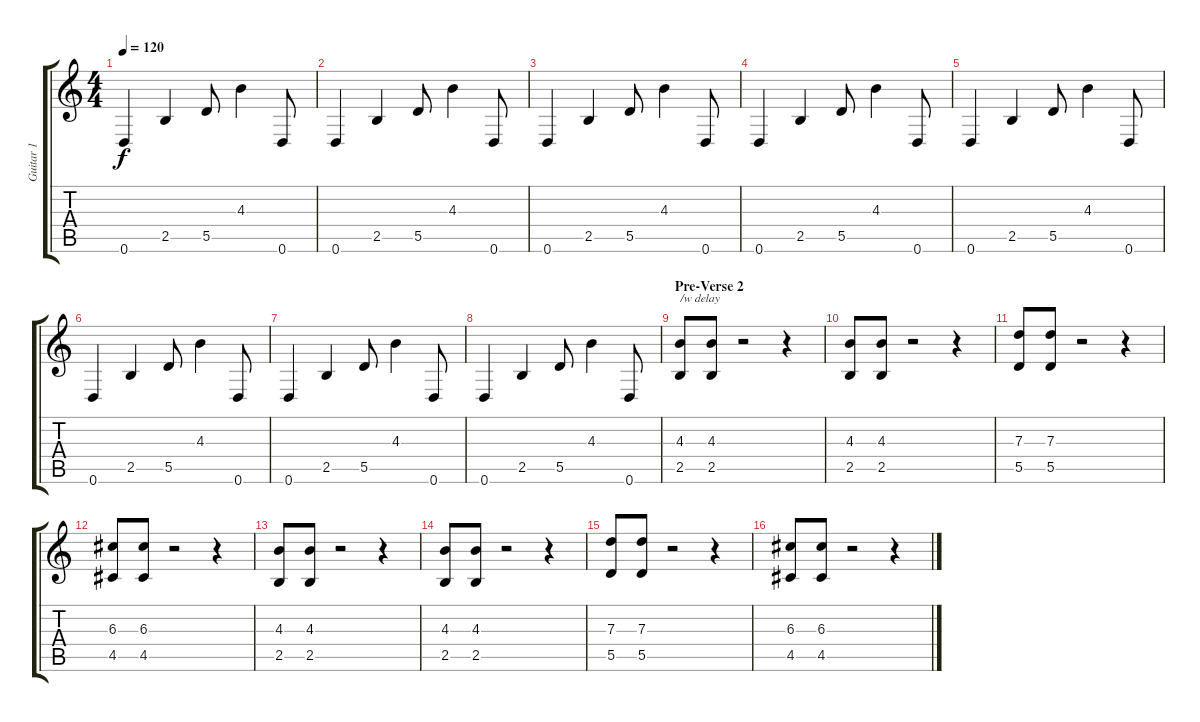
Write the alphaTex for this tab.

\track ("Guitar 1" "Guitar 1") {instrument electricguitarclean}
\staff {score tabs}
\tuning (E4 B3 G3 D3 A2 D2) {hide}
\ts (4 4)
\tempo 120
\clef g2
\ks c
0.6.4{dy f instrument electricguitarclean} 2.5.4 5.5.8 4.3.4 0.6.8 |
0.6.4{instrument electricguitarclean} 2.5.4 5.5.8 4.3.4 0.6.8 |
0.6.4{instrument electricguitarclean} 2.5.4 5.5.8 4.3.4 0.6.8 |
0.6.4{instrument electricguitarclean} 2.5.4 5.5.8 4.3.4 0.6.8 |
0.6.4{instrument electricguitarclean} 2.5.4 5.5.8 4.3.4 0.6.8 |
0.6.4{instrument electricguitarclean} 2.5.4 5.5.8 4.3.4 0.6.8 |
0.6.4{instrument electricguitarclean} 2.5.4 5.5.8 4.3.4 0.6.8 |
0.6.4{instrument electricguitarclean} 2.5.4 5.5.8 4.3.4 0.6.8 |
\section ("" "Pre-Verse 2")
(4.3 2.5).8{txt "/w delay" instrument electricguitarclean} (4.3 2.5).8 r.2 r.4 |
(4.3 2.5).8 (4.3 2.5).8 r.2 r.4 |
(7.3 5.5).8 (7.3 5.5).8 r.2 r.4 |
(6.3 4.5).8 (6.3 4.5).8 r.2 r.4 |
(4.3 2.5).8{instrument electricguitarclean} (4.3 2.5).8 r.2 r.4 |
(4.3 2.5).8 (4.3 2.5).8 r.2 r.4 |
(7.3 5.5).8 (7.3 5.5).8 r.2 r.4 |
(6.3 4.5).8 (6.3 4.5).8 r.2 r.4
